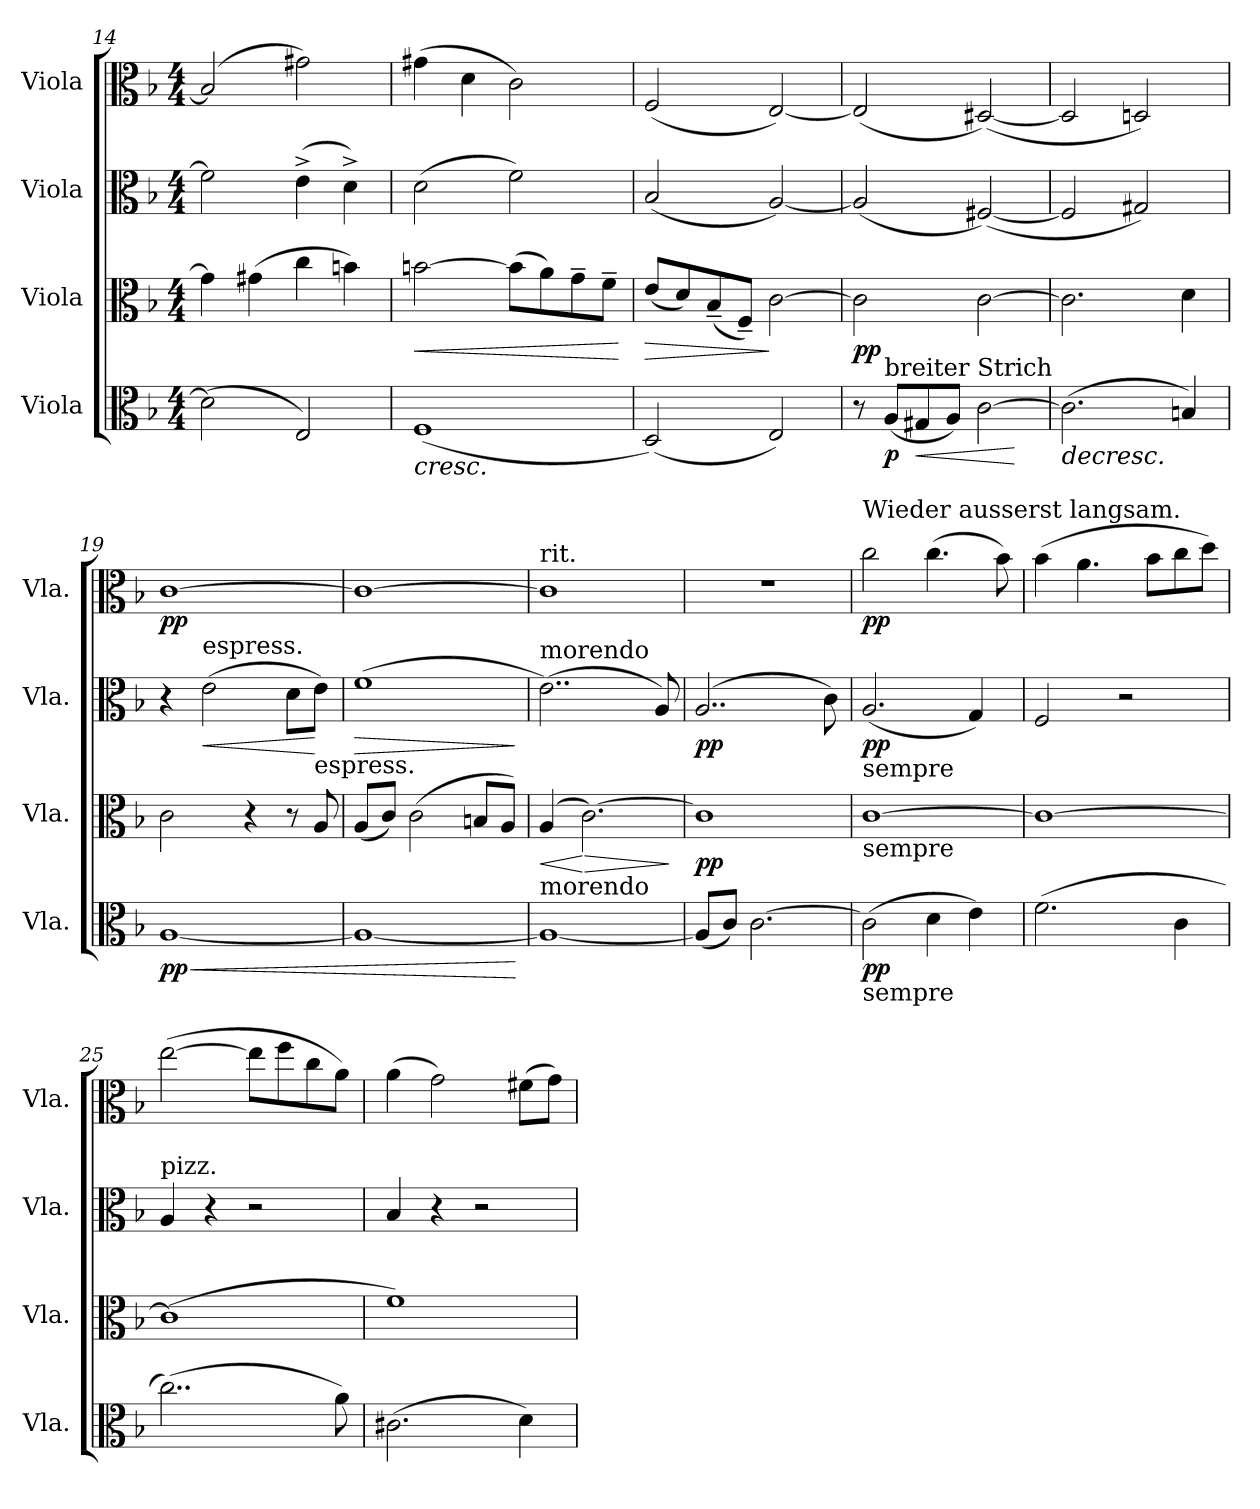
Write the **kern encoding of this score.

**kern	**dynam	**kern	**dynam	**kern	**dynam	**kern	**dynam
*part4	*part4	*part3	*part3	*part2	*part2	*part1	*part1
*staff4	*staff4	*staff3	*staff3	*staff2	*staff2	*staff1	*staff1
*I"Viola	*	*I"Viola	*	*I"Viola	*	*I"Viola	*
*I'Vla.	*	*I'Vla.	*	*I'Vla.	*	*I'Vla.	*
*clefC3	*	*clefC3	*	*clefC3	*	*clefC3	*
*k[b-]	*	*k[b-]	*	*k[b-]	*	*k[b-]	*
*F:	*	*F:	*	*F:	*	*F:	*
*M4/4	*	*M4/4	*	*M4/4	*	*M4/4	*
=14	=14	=14	=14	=14	=14	=14	=14
(2d\]	.	4g#\]	.	2f\]	.	(2B/]	.
.	.	(4g#X\	.	.	.	.	.
2E/)	.	4cc\	.	(4e^\	.	2g#X\)	.
.	.	4bn\)	.	4d^\)	.	.	.
=15	=15	=15	=15	=15	=15	=15	=15
!	!LO:HP:b	!	!LO:HP:b	!	!	!	!
(1F	<	[2bn\	<	(2d\	.	(4g#X\	.
.	.	.	.	.	.	4d\	.
.	.	(8b\L]	.	2f\)	.	2c\)	.
.	.	8a\)	.	.	.	.	.
.	.	8g~\	.	.	.	.	.
.	.	8f~\J	.	.	.	.	.
.	.	.	[	.	.	.	.
=16	=16	=16	=16	=16	=16	=16	=16
!	!	!	!LO:HP:b	!	!	!	!
(2D/)	.	(8e/L	>	(2B-/	.	(2F/	.
.	.	8d/)	.	.	.	.	.
.	.	(8B-~/	.	.	.	.	.
.	.	8F~/J)	.	.	.	.	.
2E/)	.	[2c\	]	[2A/)	.	[2E/)	.
=17	=17	=17	=17	=17	=17	=17	=17
!	!	!	!LO:DY:b	!	!	!	!
8r	.	2c\]	pp	(2A/]	.	(2E/]	.
!LO:TX:a:t=breiter Strich	!	!	!	!	!	!	!
!	!LO:DY:b	!	!	!	!	!	!
(8A/L	p	.	.	.	.	.	.
!	!LO:HP:b	!	!	!	!	!	!
8G#X/	<	.	.	.	.	.	.
8A/J)	.	.	.	.	.	.	.
[2c\	.	[2c\	.	([2F#X/)	.	([2D#X/)	.
.	[	.	.	.	.	.	.
=18	=18	=18	=18	=18	=18	=18	=18
!	!LO:HP:b	!	!	!	!	!	!
(2.c\]	>	2.c\]	.	2F#/]	.	2D#/]	.
.	.	.	.	2G#X/)	.	2Dn/)	.
4Bn/)	[	4d\	.	.	.	.	.
=19	=19	=19	=19	=19	=19	=19	=19
!	!LO:HP:b	!	!	!	!	!	!
!	!LO:DY:n=1:b	!	!	!	!	!	!LO:DY:b
[1A	< pp	2c\	.	4r	.	[1c	pp
!	!	!	!	!LO:TX:a:t=espress.	!	!	!
!	!	!	!	!	!LO:HP:b	!	!
.	.	.	.	(2e\	<	.	.
.	.	4r	.	.	.	.	.
.	.	8r	.	8d\L	.	.	.
!	!	!LO:TX:a:t=espress.	!	!	!	!	!
.	.	8A/	.	8e\J)	[	.	.
.	]	.	.	.	.	.	.
=20	=20	=20	=20	=20	=20	=20	=20
!	!	!	!	!	!LO:HP:b	!	!
1A_	.	(8A/L	.	(1f	>	1c_	.
.	.	8c/J)	.	.	.	.	.
.	.	(2c\	.	.	.	.	.
.	.	8Bn/L	.	.	.	.	.
.	.	8A/J)	.	.	.	.	.
.	[	.	.	.	]	.	.
!!LO:LB:g=z
=21	=21	=21	=21	=21	=21	=21	=21
!	!	!	!	!	!	!LO:TX:a:t=rit.	!
!	!	!	!	!LO:TX:a:t=morendo	!	!	!
!LO:TX:a:t=morendo	!	!	!	!	!	!	!
!	!	!	!LO:HP:b	!	!	!	!
1A_	.	(4A/	<	(2..e\)	.	1c]	.
!	!	!	!LO:HP:n=1:b	!	!	!	!
.	.	[2.c\)	[ >	.	.	.	.
.	.	.	.	8A/)	.	.	.
.	.	.	]	.	.	.	.
=22	=22	=22	=22	=22	=22	=22	=22
!	!	!	!LO:DY:b	!	!LO:DY:b	!	!
(8A/L]	.	1c]	pp	(2..A/	pp	1r	.
8c/J)	.	.	.	.	.	.	.
[2.c\	.	.	.	.	.	.	.
.	.	.	.	8c\)	.	.	.
=23	=23	=23	=23	=23	=23	=23	=23
!	!	!	!	!	!	!LO:TX:a:t=Wieder ausserst langsam.	!
!	!	!	!	!LO:TX:b:t=sempre	!	!	!
!	!	!LO:TX:b:t=sempre	!	!	!	!	!
!LO:TX:b:t=sempre	!	!	!	!	!	!	!
!	!LO:DY:b	!	!	!	!LO:DY:b	!	!LO:DY:b
(2c\]	pp	[1c	.	(2.A/	pp	2cc\	pp
4d\	.	.	.	.	.	(4.cc\	.
4e\)	.	.	.	4G/)	.	.	.
.	.	.	.	.	.	8b-\)	.
=24	=24	=24	=24	=24	=24	=24	=24
(2.f\	.	1c_	.	2F/	.	(4b-\	.
.	.	.	.	.	.	4.a\	.
.	.	.	.	2r	.	.	.
.	.	.	.	.	.	8b-\L	.
4c\	.	.	.	.	.	8cc\	.
.	.	.	.	.	.	8dd\J)	.
=25	=25	=25	=25	=25	=25	=25	=25
!	!	!	!	!LO:TX:a:t=pizz.	!	!	!
(2..cc\)	.	(1c]	.	4A/	.	([2ee\	.
.	.	.	.	4r	.	.	.
.	.	.	.	2r	.	8ee\L]	.
.	.	.	.	.	.	8ff\	.
.	.	.	.	.	.	8cc\	.
8a\)	.	.	.	.	.	8a\J)	.
=26	=26	=26	=26	=26	=26	=26	=26
(2.c#X\	.	1f)	.	4B-/	.	(4a\	.
.	.	.	.	4r	.	2g\)	.
.	.	.	.	2r	.	.	.
4d\)	.	.	.	.	.	(8f#X\L	.
.	.	.	.	.	.	8g\J)	.
=	=	=	=	=	=	=	=
*-	*-	*-	*-	*-	*-	*-	*-
